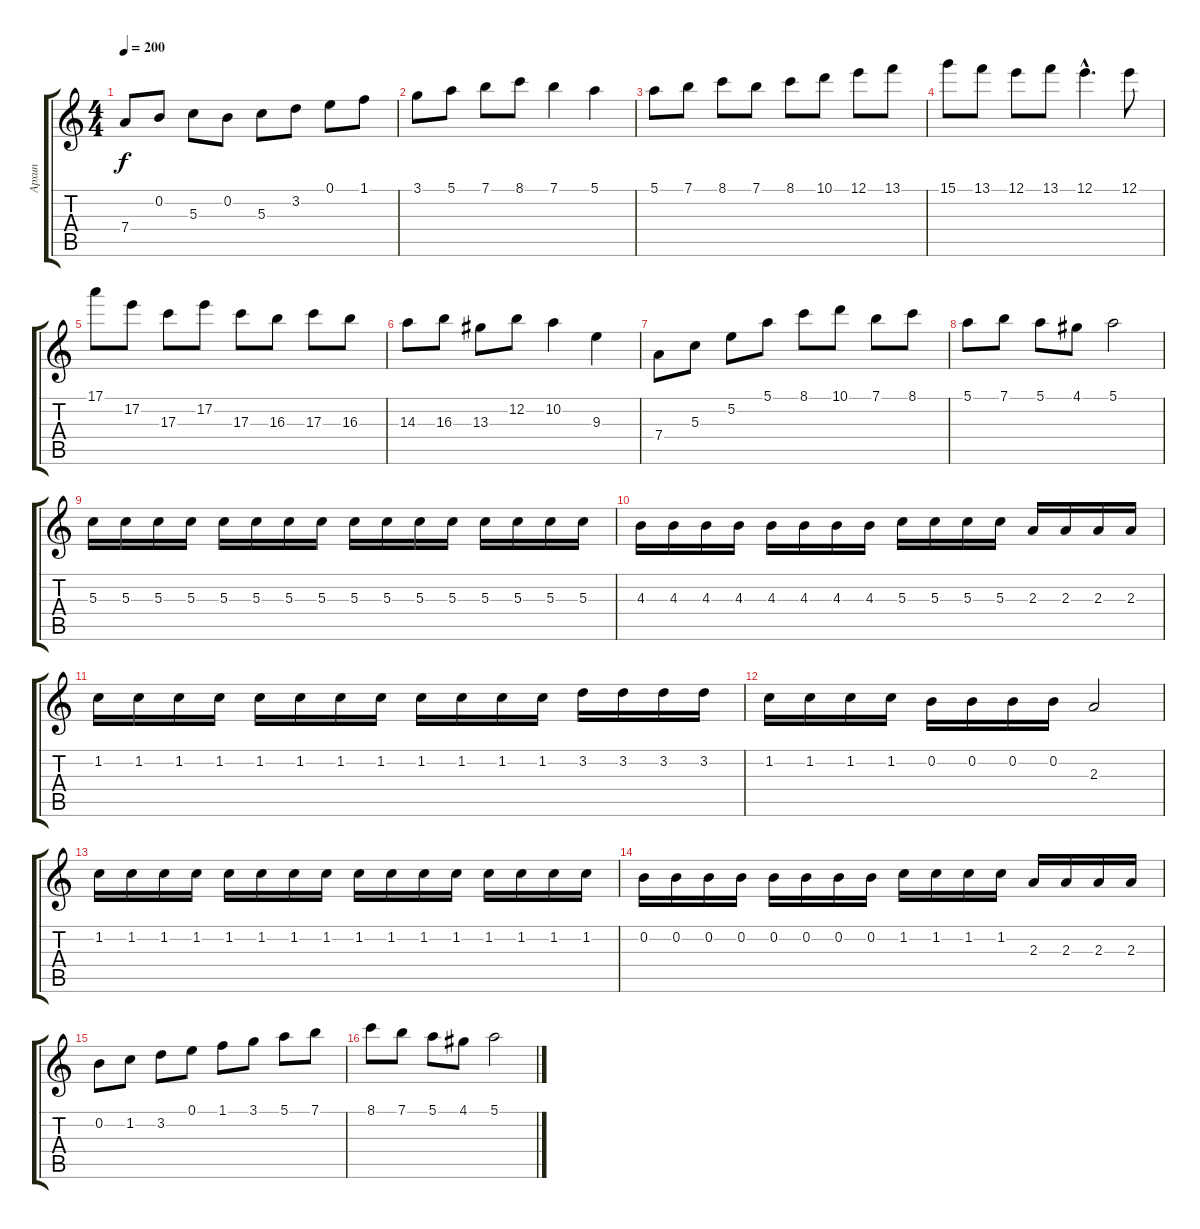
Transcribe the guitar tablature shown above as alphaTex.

\track ("Архип" "Архип") {instrument distortionguitar}
\staff {score tabs}
\tuning (E4 B3 G3 D3 A2 E2) {hide}
\ts (4 4)
\tempo 200
\clef g2
\ks c
7.4.8{dy f} 0.2.8 5.3.8 0.2.8 5.3.8 3.2.8 0.1.8 1.1.8 |
3.1.8 5.1.8 7.1.8 8.1.8 7.1.4 5.1.4 |
5.1.8 7.1.8 8.1.8 7.1.8 8.1.8 10.1.8 12.1.8 13.1.8 |
15.1.8 13.1.8 12.1.8 13.1.8 12.1{hac}.4{d} 12.1.8 |
17.1.8 17.2.8 17.3.8 17.2.8 17.3.8 16.3.8 17.3.8 16.3.8 |
14.3.8 16.3.8 13.3.8 12.2.8 10.2.4 9.3.4 |
7.4.8 5.3.8 5.2.8 5.1.8 8.1.8 10.1.8 7.1.8 8.1.8 |
5.1.8 7.1.8 5.1.8 4.1.8 5.1.2 |
5.3.16 5.3.16 5.3.16 5.3.16 5.3.16 5.3.16 5.3.16 5.3.16 5.3.16 5.3.16 5.3.16 5.3.16 5.3.16 5.3.16 5.3.16 5.3.16 |
4.3.16 4.3.16 4.3.16 4.3.16 4.3.16 4.3.16 4.3.16 4.3.16 5.3.16 5.3.16 5.3.16 5.3.16 2.3.16 2.3.16 2.3.16 2.3.16 |
1.2.16 1.2.16 1.2.16 1.2.16 1.2.16 1.2.16 1.2.16 1.2.16 1.2.16 1.2.16 1.2.16 1.2.16 3.2.16 3.2.16 3.2.16 3.2.16 |
1.2.16 1.2.16 1.2.16 1.2.16 0.2.16 0.2.16 0.2.16 0.2.16 2.3.2 |
1.2.16 1.2.16 1.2.16 1.2.16 1.2.16 1.2.16 1.2.16 1.2.16 1.2.16 1.2.16 1.2.16 1.2.16 1.2.16 1.2.16 1.2.16 1.2.16 |
0.2.16 0.2.16 0.2.16 0.2.16 0.2.16 0.2.16 0.2.16 0.2.16 1.2.16 1.2.16 1.2.16 1.2.16 2.3.16 2.3.16 2.3.16 2.3.16 |
0.2.8 1.2.8 3.2.8 0.1.8 1.1.8 3.1.8 5.1.8 7.1.8 |
8.1.8 7.1.8 5.1.8 4.1.8 5.1.2
